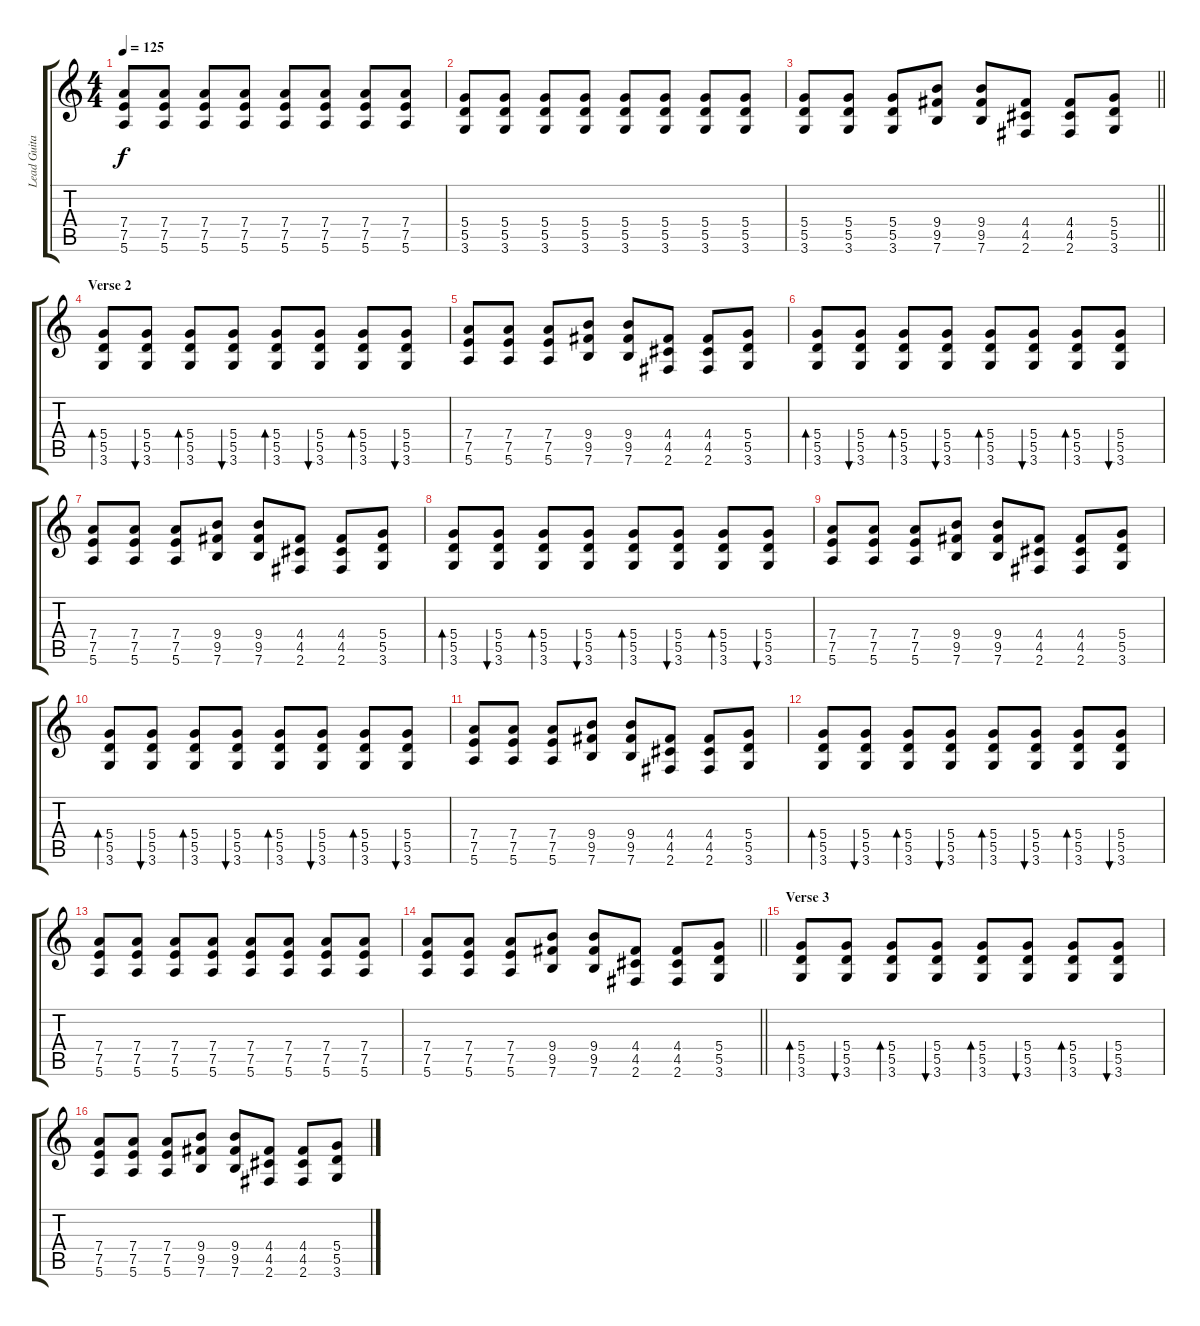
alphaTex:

\track ("Lead Guitar " "Lead Guita") {instrument acousticguitarsteel}
\staff {score tabs}
\tuning (E4 B3 G3 D3 A2 E2) {hide}
\ts (4 4)
\tempo 125
\clef g2
\ks c
(7.4 7.5 5.6).8{dy f} (7.4 7.5 5.6).8 (7.4 7.5 5.6).8 (7.4 7.5 5.6).8 (7.4 7.5 5.6).8 (7.4 7.5 5.6).8 (7.4 7.5 5.6).8 (7.4 7.5 5.6).8 |
(5.4 5.5 3.6).8 (5.4 5.5 3.6).8 (5.4 5.5 3.6).8 (5.4 5.5 3.6).8 (5.4 5.5 3.6).8 (5.4 5.5 3.6).8 (5.4 5.5 3.6).8 (5.4 5.5 3.6).8 |
\barLineRight lightlight
(5.4 5.5 3.6).8 (5.4 5.5 3.6).8 (5.4 5.5 3.6).8 (9.4 9.5 7.6).8 (9.4 9.5 7.6).8 (4.4 4.5 2.6).8 (4.4 4.5 2.6).8 (5.4 5.5 3.6).8 |
\section ("" "Verse 2")
(5.4 5.5 3.6).8{bd 30} (5.4 5.5 3.6).8{bu 30} (5.4 5.5 3.6).8{bd 30} (5.4 5.5 3.6).8{bu 30} (5.4 5.5 3.6).8{bd 30} (5.4 5.5 3.6).8{bu 30} (5.4 5.5 3.6).8{bd 30} (5.4 5.5 3.6).8{bu 30} |
(7.4 7.5 5.6).8 (7.4 7.5 5.6).8 (7.4 7.5 5.6).8 (9.4 9.5 7.6).8 (9.4 9.5 7.6).8 (4.4 4.5 2.6).8 (4.4 4.5 2.6).8 (5.4 5.5 3.6).8 |
(5.4 5.5 3.6).8{bd 30} (5.4 5.5 3.6).8{bu 30} (5.4 5.5 3.6).8{bd 30} (5.4 5.5 3.6).8{bu 30} (5.4 5.5 3.6).8{bd 30} (5.4 5.5 3.6).8{bu 30} (5.4 5.5 3.6).8{bd 30} (5.4 5.5 3.6).8{bu 30} |
(7.4 7.5 5.6).8 (7.4 7.5 5.6).8 (7.4 7.5 5.6).8 (9.4 9.5 7.6).8 (9.4 9.5 7.6).8 (4.4 4.5 2.6).8 (4.4 4.5 2.6).8 (5.4 5.5 3.6).8 |
(5.4 5.5 3.6).8{bd 30} (5.4 5.5 3.6).8{bu 30} (5.4 5.5 3.6).8{bd 30} (5.4 5.5 3.6).8{bu 30} (5.4 5.5 3.6).8{bd 30} (5.4 5.5 3.6).8{bu 30} (5.4 5.5 3.6).8{bd 30} (5.4 5.5 3.6).8{bu 30} |
(7.4 7.5 5.6).8 (7.4 7.5 5.6).8 (7.4 7.5 5.6).8 (9.4 9.5 7.6).8 (9.4 9.5 7.6).8 (4.4 4.5 2.6).8 (4.4 4.5 2.6).8 (5.4 5.5 3.6).8 |
(5.4 5.5 3.6).8{bd 30} (5.4 5.5 3.6).8{bu 30} (5.4 5.5 3.6).8{bd 30} (5.4 5.5 3.6).8{bu 30} (5.4 5.5 3.6).8{bd 30} (5.4 5.5 3.6).8{bu 30} (5.4 5.5 3.6).8{bd 30} (5.4 5.5 3.6).8{bu 30} |
(7.4 7.5 5.6).8 (7.4 7.5 5.6).8 (7.4 7.5 5.6).8 (9.4 9.5 7.6).8 (9.4 9.5 7.6).8 (4.4 4.5 2.6).8 (4.4 4.5 2.6).8 (5.4 5.5 3.6).8 |
(5.4 5.5 3.6).8{bd 30} (5.4 5.5 3.6).8{bu 30} (5.4 5.5 3.6).8{bd 30} (5.4 5.5 3.6).8{bu 30} (5.4 5.5 3.6).8{bd 30} (5.4 5.5 3.6).8{bu 30} (5.4 5.5 3.6).8{bd 30} (5.4 5.5 3.6).8{bu 30} |
(7.4 7.5 5.6).8 (7.4 7.5 5.6).8 (7.4 7.5 5.6).8 (7.4 7.5 5.6).8 (7.4 7.5 5.6).8 (7.4 7.5 5.6).8 (7.4 7.5 5.6).8 (7.4 7.5 5.6).8 |
\barLineRight lightlight
(7.4 7.5 5.6).8 (7.4 7.5 5.6).8 (7.4 7.5 5.6).8 (9.4 9.5 7.6).8 (9.4 9.5 7.6).8 (4.4 4.5 2.6).8 (4.4 4.5 2.6).8 (5.4 5.5 3.6).8 |
\section ("" "Verse 3")
(5.4 5.5 3.6).8{bd 30} (5.4 5.5 3.6).8{bu 30} (5.4 5.5 3.6).8{bd 30} (5.4 5.5 3.6).8{bu 30} (5.4 5.5 3.6).8{bd 30} (5.4 5.5 3.6).8{bu 30} (5.4 5.5 3.6).8{bd 30} (5.4 5.5 3.6).8{bu 30} |
(7.4 7.5 5.6).8 (7.4 7.5 5.6).8 (7.4 7.5 5.6).8 (9.4 9.5 7.6).8 (9.4 9.5 7.6).8 (4.4 4.5 2.6).8 (4.4 4.5 2.6).8 (5.4 5.5 3.6).8
